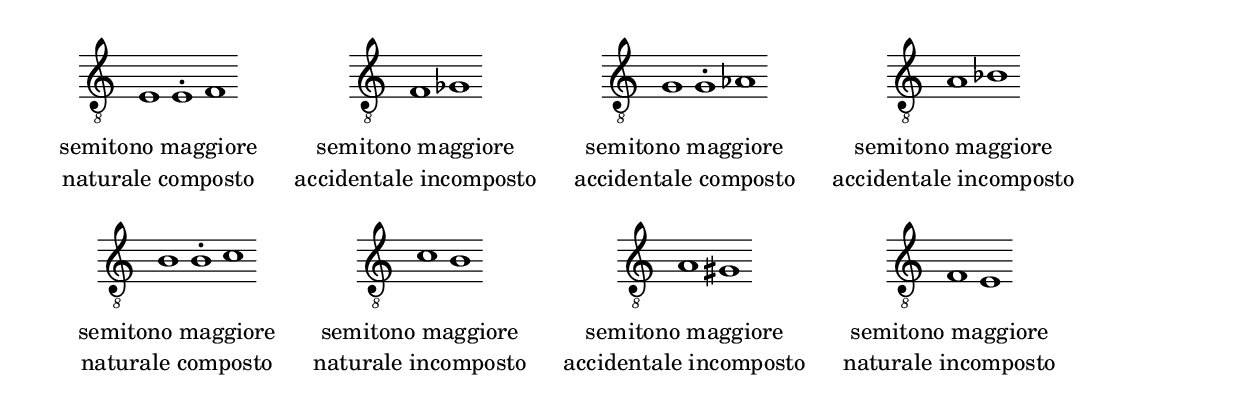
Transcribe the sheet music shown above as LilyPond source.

\version "2.22.2"

% Auto generated file

\header {
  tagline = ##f
}

dot = {
   \once \override Script.add-stem-support = ##f
   \once \override Script.toward-stem-shift = 0
   \once \override Script.skyline-horizontal-padding = 0
   \once \override Script.direction = 1
   \once \override Script.font-size = 1
}

\markup {
  \center-column {
    \line {
      \center-align
      \fontsize#3 { \concat { \normal-text ""} }
    }
    \null
    \line {
      \center-column {

        \line {
          \score {
            <<
              \new Staff \with { instrumentName = ""} {
                \override Staff.TimeSignature.stencil = ##f
                \override Staff.NoteHead.style = #'baroque
                \accidentalStyle Score.forget
                \override Rest.style = #'default
                \override NoteHead.style = #'default
                \cadenzaOn
                \clef "treble_8"
                \key c #`((0 . ,NATURAL) (1 . ,NATURAL) (2 . ,NATURAL)
                          (3 . ,NATURAL) (4 . ,NATURAL) (5 . ,NATURAL)
                          (6 . ,NATURAL))  e1   \dot e1-.   f1  
                \cadenzaOff
              }
            >>
            \layout {
              \context {
                \Score
                \override SpacingSpanner.common-shortest-duration = #(ly:make-moment 1)
              }
            }
          }
        }
        \null
        \line {
          \left-align {  \normal-text "semitono maggiore" }
        }
        \line {
          \left-align {  \normal-text "naturale composto" }
        }

      }
      \hspace #3 
      \center-column {

        \line {
          \score {
            <<
              \new Staff \with { instrumentName = ""} {
                \override Staff.TimeSignature.stencil = ##f
                \override Staff.NoteHead.style = #'baroque
                \accidentalStyle Score.forget
                \override Rest.style = #'default
                \override NoteHead.style = #'default
                \cadenzaOn
                \clef "treble_8"
                \key c #`((0 . ,NATURAL) (1 . ,NATURAL) (2 . ,NATURAL)
                          (3 . ,NATURAL) (4 . ,NATURAL) (5 . ,NATURAL)
                          (6 . ,NATURAL))  f1   ges1  
                \cadenzaOff
              }
            >>
            \layout {
              \context {
                \Score
                \override SpacingSpanner.common-shortest-duration = #(ly:make-moment 1)
              }
            }
          }
        }
        \null
        \line {
          \left-align {  \normal-text "semitono maggiore" }
        }
        \line {
          \left-align {  \normal-text "accidentale incomposto" }
        }

      }
      \hspace #3 
      \center-column {

        \line {
          \score {
            <<
              \new Staff \with { instrumentName = ""} {
                \override Staff.TimeSignature.stencil = ##f
                \override Staff.NoteHead.style = #'baroque
                \accidentalStyle Score.forget
                \override Rest.style = #'default
                \override NoteHead.style = #'default
                \cadenzaOn
                \clef "treble_8"
                \key c #`((0 . ,NATURAL) (1 . ,NATURAL) (2 . ,NATURAL)
                          (3 . ,NATURAL) (4 . ,NATURAL) (5 . ,NATURAL)
                          (6 . ,NATURAL))  g1   \dot g1-.   as1  
                \cadenzaOff
              }
            >>
            \layout {
              \context {
                \Score
                \override SpacingSpanner.common-shortest-duration = #(ly:make-moment 1)
              }
            }
          }
        }
        \null
        \line {
          \left-align {  \normal-text "semitono maggiore" }
        }
        \line {
          \left-align {  \normal-text "accidentale composto" }
        }

      }
      \hspace #3 
      \center-column {

        \line {
          \score {
            <<
              \new Staff \with { instrumentName = ""} {
                \override Staff.TimeSignature.stencil = ##f
                \override Staff.NoteHead.style = #'baroque
                \accidentalStyle Score.forget
                \override Rest.style = #'default
                \override NoteHead.style = #'default
                \cadenzaOn
                \clef "treble_8"
                \key c #`((0 . ,NATURAL) (1 . ,NATURAL) (2 . ,NATURAL)
                          (3 . ,NATURAL) (4 . ,NATURAL) (5 . ,NATURAL)
                          (6 . ,NATURAL))  a1   bes1  
                \cadenzaOff
              }
            >>
            \layout {
              \context {
                \Score
                \override SpacingSpanner.common-shortest-duration = #(ly:make-moment 1)
              }
            }
          }
        }
        \null
        \line {
          \left-align {  \normal-text "semitono maggiore" }
        }
        \line {
          \left-align {  \normal-text "accidentale incomposto" }
        }

      }
      \hspace #3 
    }
    \null
    \null
    \line {      \center-column {

        \line {
          \score {
            <<
              \new Staff \with { instrumentName = ""} {
                \override Staff.TimeSignature.stencil = ##f
                \override Staff.NoteHead.style = #'baroque
                \accidentalStyle Score.forget
                \override Rest.style = #'default
                \override NoteHead.style = #'default
                \cadenzaOn
                \clef "treble_8"
                \key c #`((0 . ,NATURAL) (1 . ,NATURAL) (2 . ,NATURAL)
                          (3 . ,NATURAL) (4 . ,NATURAL) (5 . ,NATURAL)
                          (6 . ,NATURAL))  b1   \dot b1-.   c'1  
                \cadenzaOff
              }
            >>
            \layout {
              \context {
                \Score
                \override SpacingSpanner.common-shortest-duration = #(ly:make-moment 1)
              }
            }
          }
        }
        \null
        \line {
          \left-align {  \normal-text "semitono maggiore" }
        }
        \line {
          \left-align {  \normal-text "naturale composto" }
        }

      }
      \hspace #3 
      \center-column {

        \line {
          \score {
            <<
              \new Staff \with { instrumentName = ""} {
                \override Staff.TimeSignature.stencil = ##f
                \override Staff.NoteHead.style = #'baroque
                \accidentalStyle Score.forget
                \override Rest.style = #'default
                \override NoteHead.style = #'default
                \cadenzaOn
                \clef "treble_8"
                \key c #`((0 . ,NATURAL) (1 . ,NATURAL) (2 . ,NATURAL)
                          (3 . ,NATURAL) (4 . ,NATURAL) (5 . ,NATURAL)
                          (6 . ,NATURAL))  c'1   b1  
                \cadenzaOff
              }
            >>
            \layout {
              \context {
                \Score
                \override SpacingSpanner.common-shortest-duration = #(ly:make-moment 1)
              }
            }
          }
        }
        \null
        \line {
          \left-align {  \normal-text "semitono maggiore" }
        }
        \line {
          \left-align {  \normal-text "naturale incomposto" }
        }

      }
      \hspace #3 
      \center-column {

        \line {
          \score {
            <<
              \new Staff \with { instrumentName = ""} {
                \override Staff.TimeSignature.stencil = ##f
                \override Staff.NoteHead.style = #'baroque
                \accidentalStyle Score.forget
                \override Rest.style = #'default
                \override NoteHead.style = #'default
                \cadenzaOn
                \clef "treble_8"
                \key c #`((0 . ,NATURAL) (1 . ,NATURAL) (2 . ,NATURAL)
                          (3 . ,NATURAL) (4 . ,NATURAL) (5 . ,NATURAL)
                          (6 . ,NATURAL))  a1   gis1  
                \cadenzaOff
              }
            >>
            \layout {
              \context {
                \Score
                \override SpacingSpanner.common-shortest-duration = #(ly:make-moment 1)
              }
            }
          }
        }
        \null
        \line {
          \left-align {  \normal-text "semitono maggiore" }
        }
        \line {
          \left-align {  \normal-text "accidentale incomposto" }
        }

      }
      \hspace #3 
      \center-column {

        \line {
          \score {
            <<
              \new Staff \with { instrumentName = ""} {
                \override Staff.TimeSignature.stencil = ##f
                \override Staff.NoteHead.style = #'baroque
                \accidentalStyle Score.forget
                \override Rest.style = #'default
                \override NoteHead.style = #'default
                \cadenzaOn
                \clef "treble_8"
                \key c #`((0 . ,NATURAL) (1 . ,NATURAL) (2 . ,NATURAL)
                          (3 . ,NATURAL) (4 . ,NATURAL) (5 . ,NATURAL)
                          (6 . ,NATURAL))  f1   e1  
                \cadenzaOff
              }
            >>
            \layout {
              \context {
                \Score
                \override SpacingSpanner.common-shortest-duration = #(ly:make-moment 1)
              }
            }
          }
        }
        \null
        \line {
          \left-align {  \normal-text "semitono maggiore" }
        }
        \line {
          \left-align {  \normal-text "naturale incomposto" }
        }

      }
      \hspace #3 

    }
  }
}